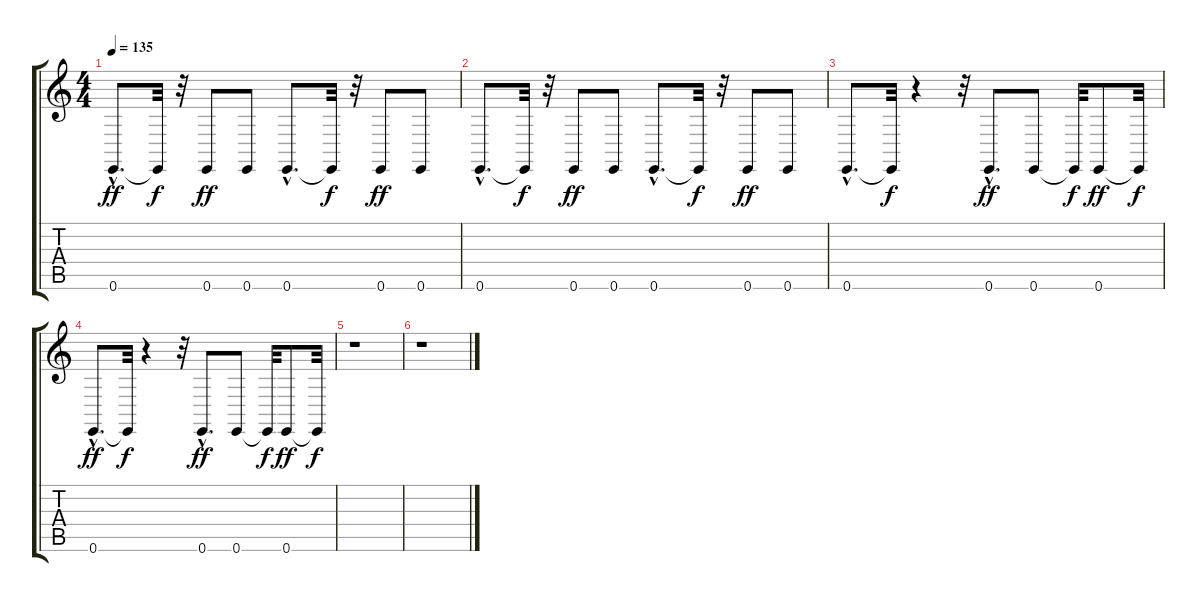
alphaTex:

\track "" {instrument brightacousticpiano}
\staff {score tabs}
\tuning (E4 B3 G3 D3 A2 E2) {hide}
\ts (4 4)
\tempo 135
\clef g2
\ks c
0.6{hac}.8{d dy ff} 0.6{t}.32{dy f} r.32 0.6.8{dy ff} 0.6.8 0.6{hac}.8{d} 0.6{t}.32{dy f} r.32 0.6.8{dy ff} 0.6.8 |
0.6{hac}.8{d} 0.6{t}.32{dy f} r.32 0.6.8{dy ff} 0.6.8 0.6{hac}.8{d} 0.6{t}.32{dy f} r.32 0.6.8{dy ff} 0.6.8 |
0.6{hac}.8{d} 0.6{t}.32{dy f} r.4 r.32 0.6{hac}.8{d dy ff} 0.6.8 0.6{t}.32{dy f} 0.6.8{dy ff} 0.6{t}.32{dy f} |
0.6{hac}.8{d dy ff} 0.6{t}.32{dy f} r.4 r.32 0.6{hac}.8{d dy ff} 0.6.8 0.6{t}.32{dy f} 0.6.8{dy ff} 0.6{t}.32{dy f} |
r.1 |
r.1
